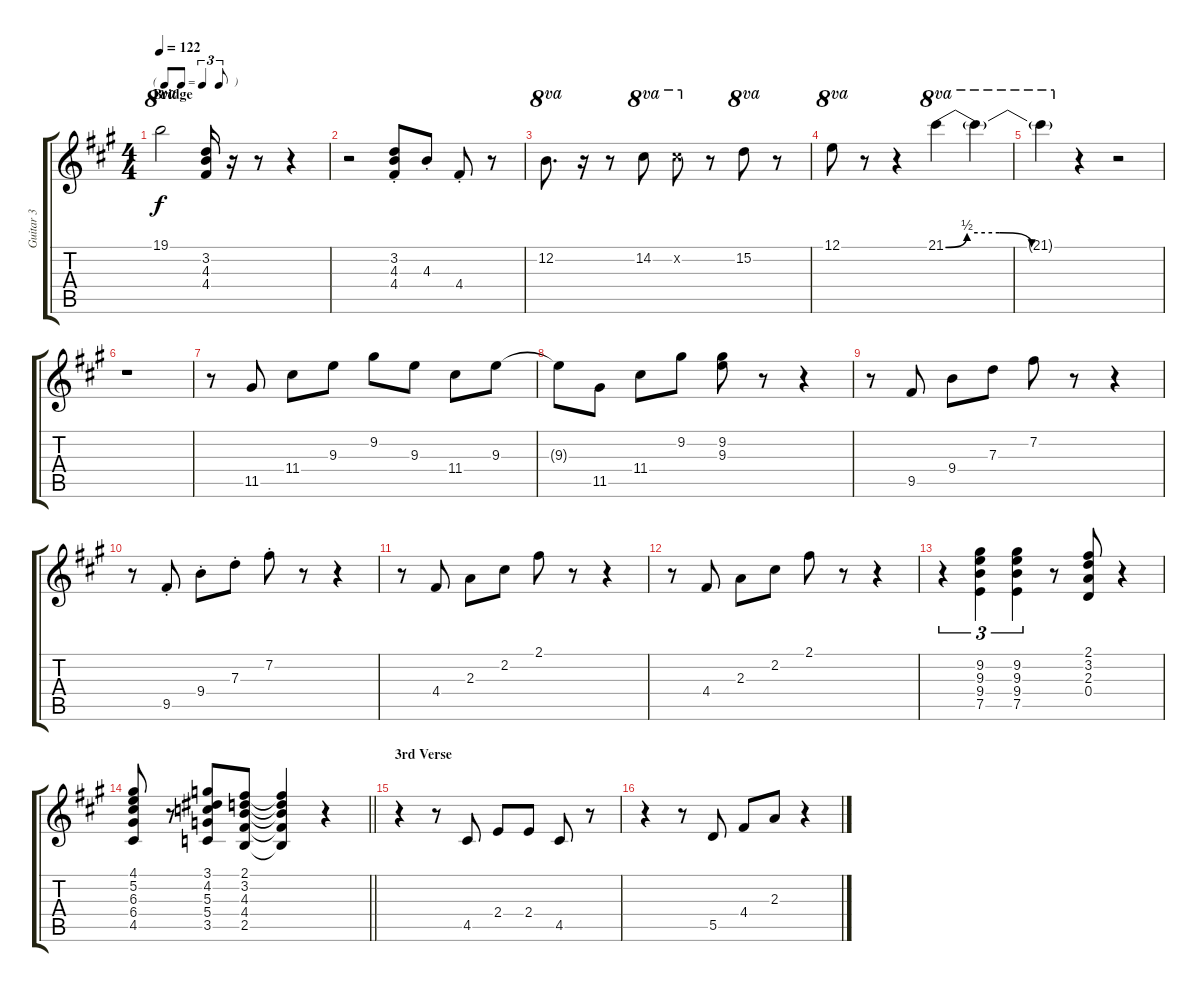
\track ("Guitar 3" "Guitar 3") {instrument electricguitarclean}
\staff {score tabs}
\tuning (E4 B3 G3 D3 A2 E2) {hide}
\ts (4 4)
\tf triplet8th
\section ("" "Bridge")
\tempo 122
\clef g2
\ks a
19.1{t}.2{ot 8va dy f} (3.2 4.3 4.4).16 r.16 r.8 r.4 |
r.2 (3.2{st} 4.3{st} 4.4{st}).8 4.3{st}.8 4.4{st}.8 r.8 |
12.2.8{d ot 8va} r.16 r.8 14.2.8{ot 8va} 14.2{x}.8{ot 8va} r.8 15.2.8{ot 8va} r.8 |
12.1.8{ot 8va} r.8 r.4 21.1{be (custom 0 0 10 2 25 2 40 0 60 0)}.4{ot 8va} 21.1{t}.4{ot 8va} |
21.1{t}.4{ot 8va} r.4 r.2 |
r.1 |
r.8 11.5.8 11.4.8 9.3.8 9.2.8 9.3.8 11.4.8 9.3.8 |
9.3{t}.8 11.5.8 11.4.8 9.2.8 (9.2 9.3).8 r.8 r.4 |
r.8 9.5.8 9.4.8 7.3.8 7.2.8 r.8 r.4 |
r.8 9.5{st}.8 9.4{st}.8 7.3{st}.8 7.2{st}.8 r.8 r.4 |
r.8 4.4.8 2.3.8 2.2.8 2.1.8 r.8 r.4 |
r.8 4.4.8 2.3.8 2.2.8 2.1.8 r.8 r.4 |
r.4{tu (3 2)} (9.2 9.3 9.4 7.5).4{tu (3 2)} (9.2 9.3 9.4 7.5).4{tu (3 2)} r.8 (2.1 3.2 2.3 0.4).8 r.4 |
\barLineRight lightlight
(4.1 5.2 6.3 6.4 4.5).8 r.8 (3.1 4.2 5.3 5.4 3.5).8 (2.1 3.2 4.3 4.4 2.5).8 (2.1{t} 3.2{t} 4.3{t} 4.4{t} 2.5{t}).4 r.4 |
\section ("" "3rd Verse")
r.4 r.8 4.5.8 2.4.8 2.4.8 4.5.8 r.8 |
r.4 r.8 5.5.8 4.4.8 2.3.8 r.4
